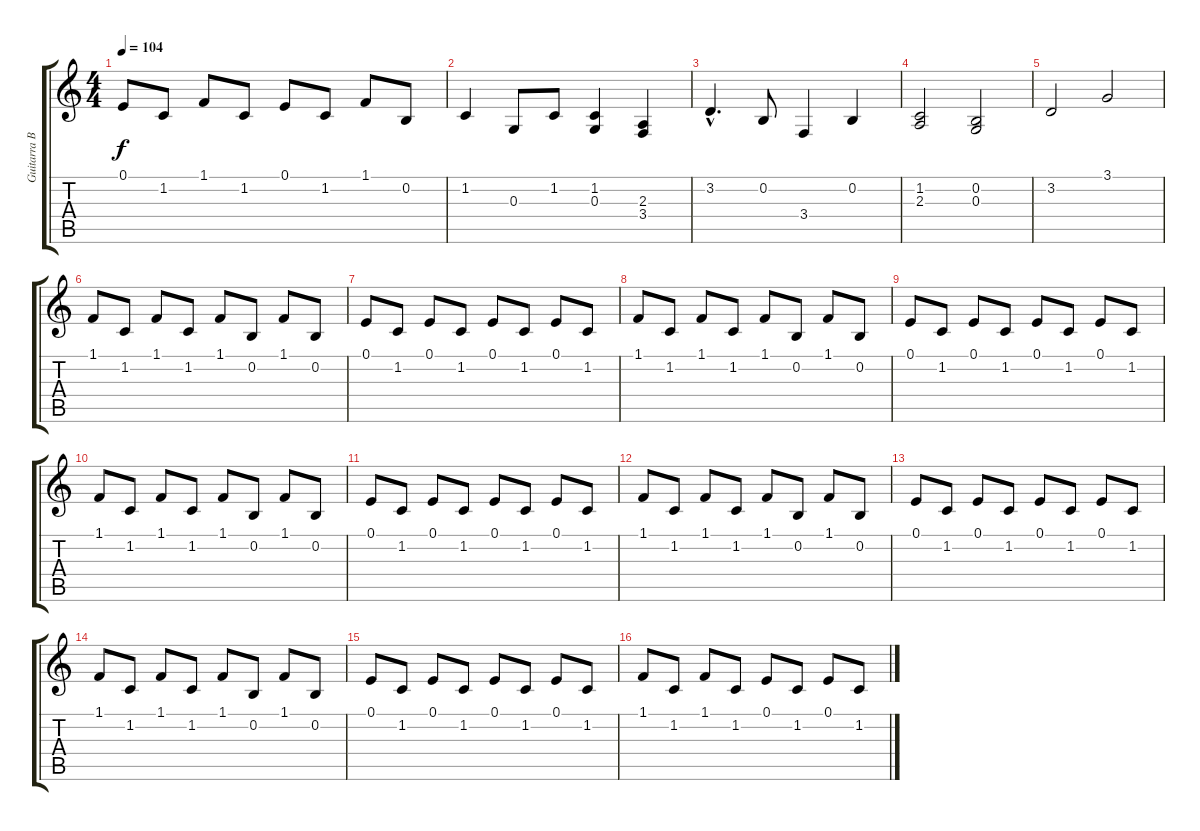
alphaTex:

\track ("Guitarra Baja" "Guitarra B") {instrument acousticgrandpiano}
\staff {score tabs}
\tuning (E4 B3 G3 D3 A2 E2) {hide}
\ts (4 4)
\tempo 104
\clef g2
\ks c
0.1.8{dy f} 1.2.8 1.1.8 1.2.8 0.1.8 1.2.8 1.1.8 0.2.8 |
1.2.4 0.3.8 1.2.8 (1.2 0.3).4 (2.3 3.4).4 |
3.2{hac}.4{d} 0.2.8 3.4.4 0.2.4 |
(1.2 2.3).2 (0.2 0.3).2 |
3.2.2 3.1.2 |
1.1.8 1.2.8 1.1.8 1.2.8 1.1.8 0.2.8 1.1.8 0.2.8 |
0.1.8 1.2.8 0.1.8 1.2.8 0.1.8 1.2.8 0.1.8 1.2.8 |
1.1.8 1.2.8 1.1.8 1.2.8 1.1.8 0.2.8 1.1.8 0.2.8 |
0.1.8 1.2.8 0.1.8 1.2.8 0.1.8 1.2.8 0.1.8 1.2.8 |
1.1.8 1.2.8 1.1.8 1.2.8 1.1.8 0.2.8 1.1.8 0.2.8 |
0.1.8 1.2.8 0.1.8 1.2.8 0.1.8 1.2.8 0.1.8 1.2.8 |
1.1.8 1.2.8 1.1.8 1.2.8 1.1.8 0.2.8 1.1.8 0.2.8 |
0.1.8 1.2.8 0.1.8 1.2.8 0.1.8 1.2.8 0.1.8 1.2.8 |
1.1.8 1.2.8 1.1.8 1.2.8 1.1.8 0.2.8 1.1.8 0.2.8 |
0.1.8 1.2.8 0.1.8 1.2.8 0.1.8 1.2.8 0.1.8 1.2.8 |
1.1.8 1.2.8 1.1.8 1.2.8 0.1.8 1.2.8 0.1.8 1.2.8
